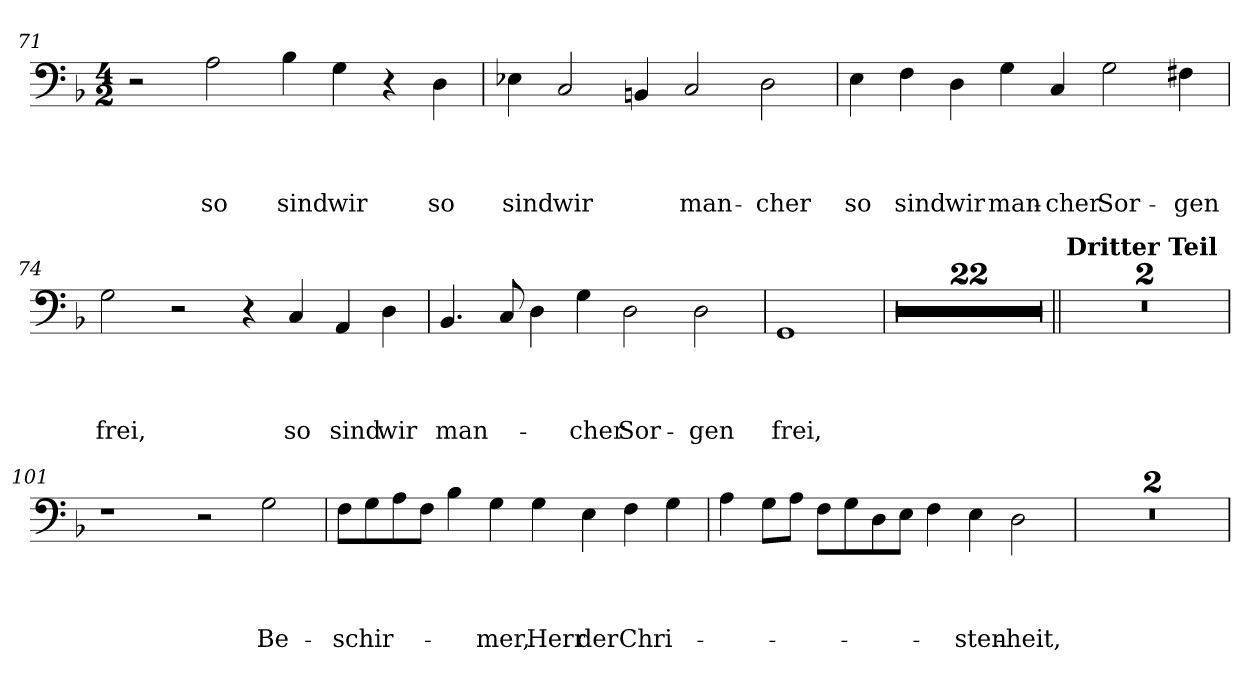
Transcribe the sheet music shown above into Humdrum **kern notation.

**kern	**text	**text	**text	**text
*part1	*part1	*part1	*part1	*part1
*staff1	*staff1	*staff1	*staff1	*staff1
*clefF4	*	*	*	*
*k[b-]	*	*	*	*
*F:	*	*	*	*
*M4/2	*	*	*	*
=71	=71	=71	=71	=71
2r	.	.	.	.
!	!	!	!	!LO:LY:b
2A\	.	.	.	so
!	!	!	!	!LO:LY:b
4B-\	.	.	.	sind
!	!	!	!	!LO:LY:b
4G\	.	.	.	wir
4r	.	.	.	.
!	!	!	!	!LO:LY:b
4D\	.	.	.	so
=72	=72	=72	=72	=72
!	!	!	!	!LO:LY:b
4E-X\	.	.	.	sind
!	!	!	!	!LO:LY:b
2C/	.	.	.	wir
4BBn/	.	.	.	.
!	!	!	!	!LO:LY:b
2C/	.	.	.	man-
!	!	!	!	!LO:LY:b
2D\	.	.	.	-cher
=73	=73	=73	=73	=73
!	!	!	!	!LO:LY:b
4E\	.	.	.	so
!	!	!	!	!LO:LY:b
4F\	.	.	.	sind
!	!	!	!	!LO:LY:b
4D\	.	.	.	wir
!	!	!	!	!LO:LY:b
4G\	.	.	.	man-
!	!	!	!	!LO:LY:b
4C/	.	.	.	-cher
!	!	!	!	!LO:LY:b
2G\	.	.	.	Sor-
!	!	!	!	!LO:LY:b
4F#X\	.	.	.	-gen
!!LO:LB:g=z
=74	=74	=74	=74	=74
!	!	!	!	!LO:LY:b
2G\	.	.	.	frei,
2r	.	.	.	.
4r	.	.	.	.
!	!	!	!	!LO:LY:b
4C/	.	.	.	so
!	!	!	!	!LO:LY:b
4AA/	.	.	.	sind
!	!	!	!	!LO:LY:b
4D\	.	.	.	wir
=75	=75	=75	=75	=75
!	!	!	!	!LO:LY:b
4.BB-/	.	.	.	man-
8C/	.	.	.	.
4D\	.	.	.	.
!	!	!	!	!LO:LY:b
4G\	.	.	.	-cher
!	!	!	!	!LO:LY:b
2D\	.	.	.	Sor-
!	!	!	!	!LO:LY:b
2D\	.	.	.	-gen
=76	=76	=76	=76	=76
!	!	!	!	!LO:LY:b
1GG	.	.	.	frei,
=77	=77	=77	=77	=77
0r	.	.	.	.
=78	=78	=78	=78	=78
0r	.	.	.	.
=79	=79	=79	=79	=79
0r	.	.	.	.
=80	=80	=80	=80	=80
0r	.	.	.	.
=81	=81	=81	=81	=81
0r	.	.	.	.
=82	=82	=82	=82	=82
0r	.	.	.	.
=83	=83	=83	=83	=83
0r	.	.	.	.
=84	=84	=84	=84	=84
0r	.	.	.	.
=85	=85	=85	=85	=85
0r	.	.	.	.
=86	=86	=86	=86	=86
0r	.	.	.	.
=87	=87	=87	=87	=87
0r	.	.	.	.
=88	=88	=88	=88	=88
0r	.	.	.	.
=89	=89	=89	=89	=89
0r	.	.	.	.
=90	=90	=90	=90	=90
0r	.	.	.	.
=91	=91	=91	=91	=91
0r	.	.	.	.
=92	=92	=92	=92	=92
0r	.	.	.	.
=93	=93	=93	=93	=93
0r	.	.	.	.
=94	=94	=94	=94	=94
0r	.	.	.	.
=95	=95	=95	=95	=95
0r	.	.	.	.
=96	=96	=96	=96	=96
0r	.	.	.	.
=97	=97	=97	=97	=97
0r	.	.	.	.
=98	=98	=98	=98	=98
0r	.	.	.	.
!!LO:LB:g=z
=99||	=99||	=99||	=99||	=99||
!LO:TX:a:B:t=Dritter Teil	!	!	!	!
0r	.	.	.	.
=100	=100	=100	=100	=100
0r	.	.	.	.
=101	=101	=101	=101	=101
1r	.	.	.	.
2r	.	.	.	.
!	!	!	!	!LO:LY:b
2G\	.	.	.	Be-
=102	=102	=102	=102	=102
!	!	!	!	!LO:LY:b
8F\L	.	.	.	-schir-
8G\	.	.	.	.
8A\	.	.	.	.
8F\J	.	.	.	.
4B-\	.	.	.	.
!	!	!	!	!LO:LY:b
4G\	.	.	.	-mer,
!	!	!	!	!LO:LY:b
4G\	.	.	.	Herr
!	!	!	!	!LO:LY:b
4E\	.	.	.	der
!	!	!	!	!LO:LY:b
4F\	.	.	.	Chri-
4G\	.	.	.	.
=103	=103	=103	=103	=103
4A\	.	.	.	.
8G\L	.	.	.	.
8A\J	.	.	.	.
8F\L	.	.	.	.
8G\	.	.	.	.
8D\	.	.	.	.
8E\J	.	.	.	.
4F\	.	.	.	.
!	!	!	!	!LO:LY:b
4E\	.	.	.	-sten-
!	!	!	!	!LO:LY:b
2D\	.	.	.	-heit,
!!LO:LB:g=z
=104	=104	=104	=104	=104
0r	.	.	.	.
=105	=105	=105	=105	=105
0r	.	.	.	.
=	=	=	=	=
*-	*-	*-	*-	*-
